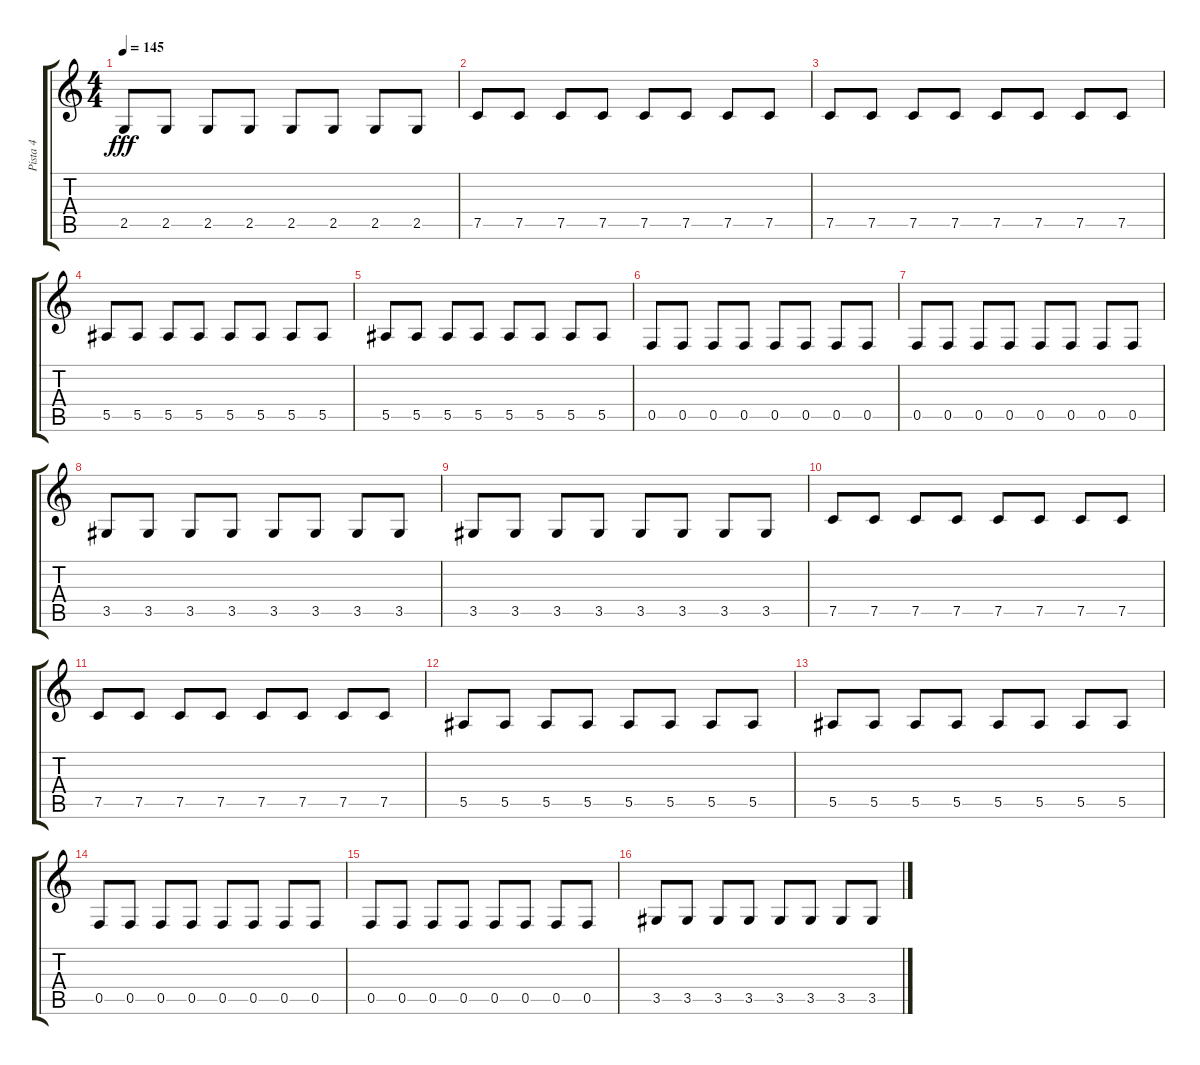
\track ("Pista 4" "Pista 4") {instrument electricbassfinger}
\staff {score tabs}
\tuning (C4 G3 Eb3 Bb2 F2 C2) {hide}
\ts (4 4)
\tempo 145
\clef g2
\ks c
2.5.8{dy fff} 2.5.8 2.5.8 2.5.8 2.5.8 2.5.8 2.5.8 2.5.8 |
7.5.8 7.5.8 7.5.8 7.5.8 7.5.8 7.5.8 7.5.8 7.5.8 |
7.5.8 7.5.8 7.5.8 7.5.8 7.5.8 7.5.8 7.5.8 7.5.8 |
5.5.8 5.5.8 5.5.8 5.5.8 5.5.8 5.5.8 5.5.8 5.5.8 |
5.5.8 5.5.8 5.5.8 5.5.8 5.5.8 5.5.8 5.5.8 5.5.8 |
0.5.8 0.5.8 0.5.8 0.5.8 0.5.8 0.5.8 0.5.8 0.5.8 |
0.5.8 0.5.8 0.5.8 0.5.8 0.5.8 0.5.8 0.5.8 0.5.8 |
3.5.8 3.5.8 3.5.8 3.5.8 3.5.8 3.5.8 3.5.8 3.5.8 |
3.5.8 3.5.8 3.5.8 3.5.8 3.5.8 3.5.8 3.5.8 3.5.8 |
7.5.8 7.5.8 7.5.8 7.5.8 7.5.8 7.5.8 7.5.8 7.5.8 |
7.5.8 7.5.8 7.5.8 7.5.8 7.5.8 7.5.8 7.5.8 7.5.8 |
5.5.8 5.5.8 5.5.8 5.5.8 5.5.8 5.5.8 5.5.8 5.5.8 |
5.5.8 5.5.8 5.5.8 5.5.8 5.5.8 5.5.8 5.5.8 5.5.8 |
0.5.8 0.5.8 0.5.8 0.5.8 0.5.8 0.5.8 0.5.8 0.5.8 |
0.5.8 0.5.8 0.5.8 0.5.8 0.5.8 0.5.8 0.5.8 0.5.8 |
3.5.8 3.5.8 3.5.8 3.5.8 3.5.8 3.5.8 3.5.8 3.5.8
